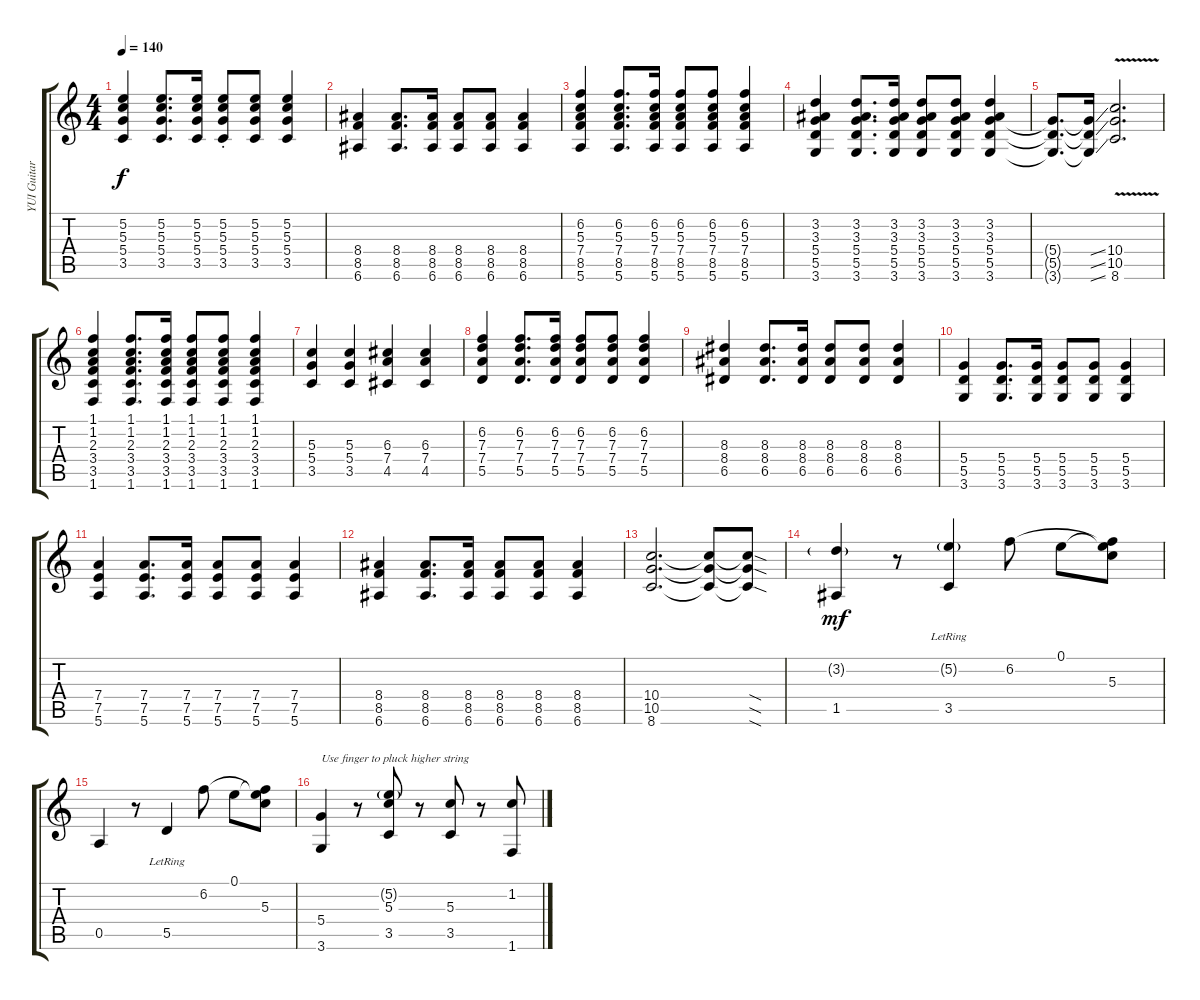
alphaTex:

\track ("YUI Guitar" "YUI Guitar") {instrument overdrivenguitar}
\staff {score tabs}
\tuning (E4 B3 G3 D3 A2 E2) {hide}
\ts (4 4)
\tempo 140
\clef g2
\ks c
(5.2 5.3 5.4 3.5).4{dy f} (5.2 5.3 5.4 3.5).8{d} (5.2 5.3 5.4 3.5).16 (5.2{st} 5.3{st} 5.4{st} 3.5{st}).8 (5.2 5.3 5.4 3.5).8 (5.2 5.3 5.4 3.5).4 |
(8.4 8.5 6.6).4 (8.4 8.5 6.6).8{d} (8.4 8.5 6.6).16 (8.4 8.5 6.6).8 (8.4 8.5 6.6).8 (8.4 8.5 6.6).4 |
(6.2 5.3 7.4 8.5 5.6).4 (6.2 5.3 7.4 8.5 5.6).8{d} (6.2 5.3 7.4 8.5 5.6).16 (6.2 5.3 7.4 8.5 5.6).8 (6.2 5.3 7.4 8.5 5.6).8 (6.2 5.3 7.4 8.5 5.6).4 |
(3.2 3.3 5.4 5.5 3.6).4 (3.2 3.3 5.4 5.5 3.6).8{d} (3.2 3.3 5.4 5.5 3.6).16 (3.2 3.3 5.4 5.5 3.6).8 (3.2 3.3 5.4 5.5 3.6).8 (3.2 3.3 5.4 5.5 3.6).4 |
(5.4{t} 5.5{t} 3.6{t}).8{d} (5.4{ss t} 5.5{ss t} 3.6{ss t}).16 (10.4{v} 10.5 8.6).2{d} |
(1.1 1.2 2.3 3.4 3.5 1.6).4 (1.1 1.2 2.3 3.4 3.5 1.6).8{d} (1.1 1.2 2.3 3.4 3.5 1.6).16 (1.1 1.2 2.3 3.4 3.5 1.6).8 (1.1 1.2 2.3 3.4 3.5 1.6).8 (1.1 1.2 2.3 3.4 3.5 1.6).4 |
(5.3 5.4 3.5).4 (5.3 5.4 3.5).4 (6.3 7.4 4.5).4 (6.3 7.4 4.5).4 |
(6.2 7.3 7.4 5.5).4 (6.2 7.3 7.4 5.5).8{d} (6.2 7.3 7.4 5.5).16 (6.2 7.3 7.4 5.5).8 (6.2 7.3 7.4 5.5).8 (6.2 7.3 7.4 5.5).4 |
(8.3 8.4 6.5).4 (8.3 8.4 6.5).8{d} (8.3 8.4 6.5).16 (8.3 8.4 6.5).8 (8.3 8.4 6.5).8 (8.3 8.4 6.5).4 |
(5.4 5.5 3.6).4 (5.4 5.5 3.6).8{d} (5.4 5.5 3.6).16 (5.4 5.5 3.6).8 (5.4 5.5 3.6).8 (5.4 5.5 3.6).4 |
(7.4 7.5 5.6).4 (7.4 7.5 5.6).8{d} (7.4 7.5 5.6).16 (7.4 7.5 5.6).8 (7.4 7.5 5.6).8 (7.4 7.5 5.6).4 |
(8.4 8.5 6.6).4 (8.4 8.5 6.6).8{d} (8.4 8.5 6.6).16 (8.4 8.5 6.6).8 (8.4 8.5 6.6).8 (8.4 8.5 6.6).4 |
(10.4 10.5 8.6).2{d} (10.4{t} 10.5{t} 8.6{t}).8 (10.4{sod t} 10.5{sod t} 8.6{sod t}).8 |
(3.2{g} 1.5).4{dy mf} r.8 (5.2{g} 3.5{lr}).4 6.2.8 0.1.8 (0.1{t} 6.2{t} 5.3).8 |
0.5.4 r.8 5.5{lr}.4 6.2.8 0.1.8 (0.1{t} 6.2{t} 5.3).8 |
(5.4 3.6).4{txt "Use finger to pluck higher string"} r.8 (5.2{g} 5.3 3.5).8 r.8 (5.3 3.5).8 r.8 (1.2 1.6).8
